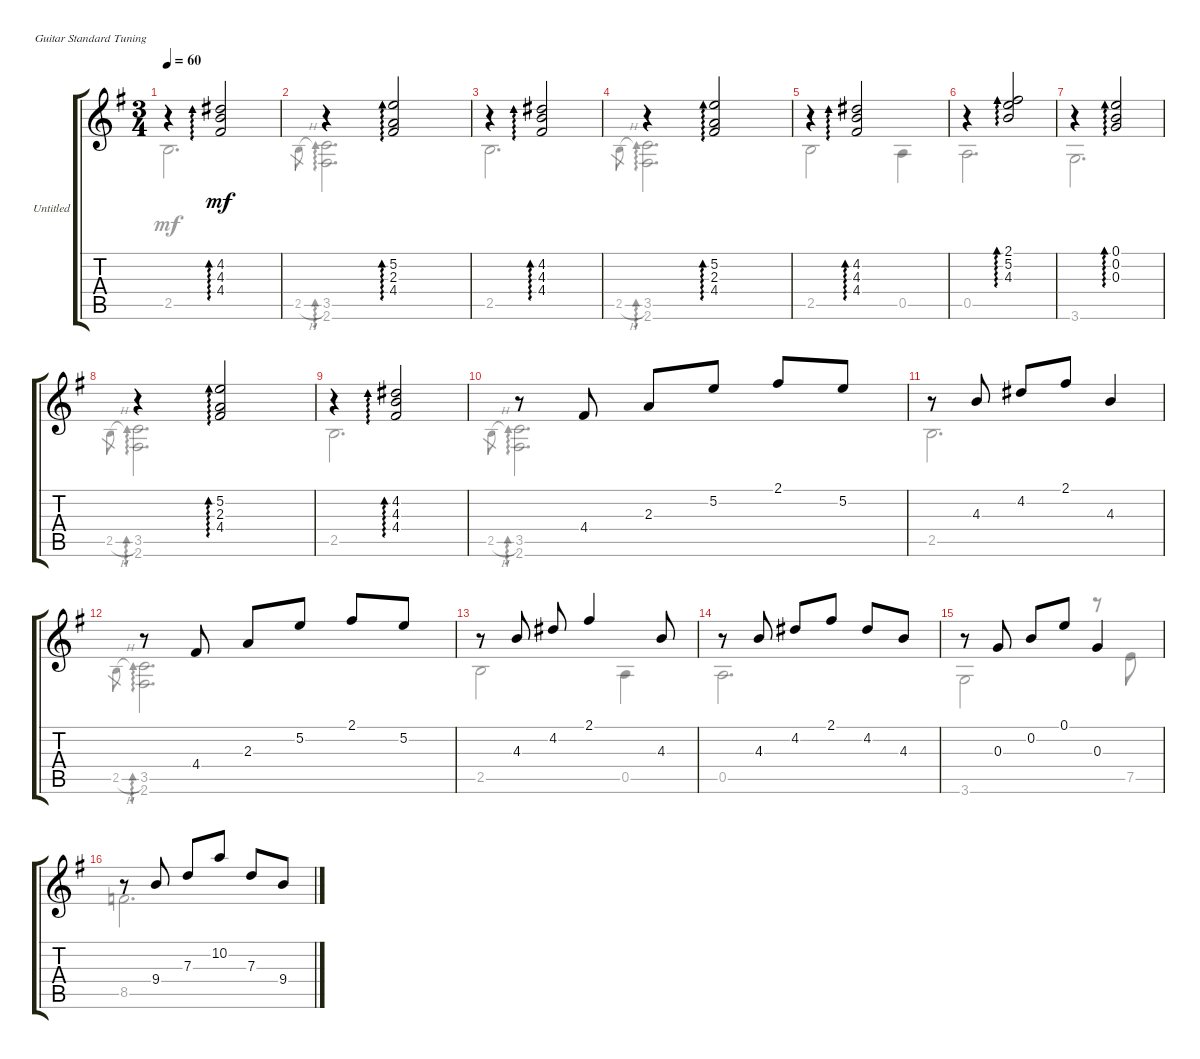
\bracketExtendMode groupsimilarinstruments
\firstSystemTrackNameOrientation horizontal
\otherSystemsTrackNameOrientation horizontal
\track ("Untitled" "Untitled") {instrument acousticguitarnylon}
\staff {score tabs}
\tuning (E4 B3 G3 D3 A2 E2)
\voice
\ts (3 4)
\tempo 60
\clef g2
\ks eminor
r.4{dy mf} (4.2 4.3 4.4).2{ad 0} |
r.4{ad 0} (5.2 2.3 4.4).2{ad 0} |
r.4 (4.2 4.3 4.4).2{ad 0} |
r.4{ad 0} (5.2 2.3 4.4).2{ad 0} |
r.4 (4.2 4.3 4.4).2{ad 0} |
r.4 (2.1 5.2 4.3).2{ad 0} |
r.4 (0.1 0.2 0.3).2{ad 0} |
r.4{ad 0} (5.2 2.3 4.4).2{ad 0} |
r.4 (4.2 4.3 4.4).2{ad 0} |
r.8{ad 0} 4.4.8 2.3.8 5.2.8 2.1.8 5.2.8 |
r.8 4.3.8 4.2.8 2.1.8 4.3.4 |
r.8{ad 0} 4.4.8 2.3.8 5.2.8 2.1.8 5.2.8 |
r.8 4.3.8 4.2.8 2.1.4 4.3.8 |
r.8 4.3.8 4.2.8 2.1.8 4.2.8 4.3.8 |
r.8 0.3.8 0.2.8 0.1.8 0.3.4 |
r.8 9.4.8 7.3.8 10.2.8 7.3.8 9.4.8
\voice
\clef g2
\ottava regular
\simile none
\ks eminor
2.5.2{d dy mf} |
2.5{h}.8{gr} (3.5 2.6).2{d ad 0} |
2.5.2{d} |
2.5{h}.8{gr} (3.5 2.6).2{d ad 0} |
2.5.2 0.5.4 |
0.5.2{d} |
3.6.2{d} |
2.5{h}.8{gr} (3.5 2.6).2{d ad 0} |
2.5.2{d} |
2.5{h}.8{gr} (3.5 2.6).2{d ad 0} |
2.5.2{d} |
2.5{h}.8{gr} (3.5 2.6).2{d ad 0} |
2.5.2 0.5.4 |
0.5.2{d} |
3.6.2 r.8 7.5.8 |
8.5.2{d}
